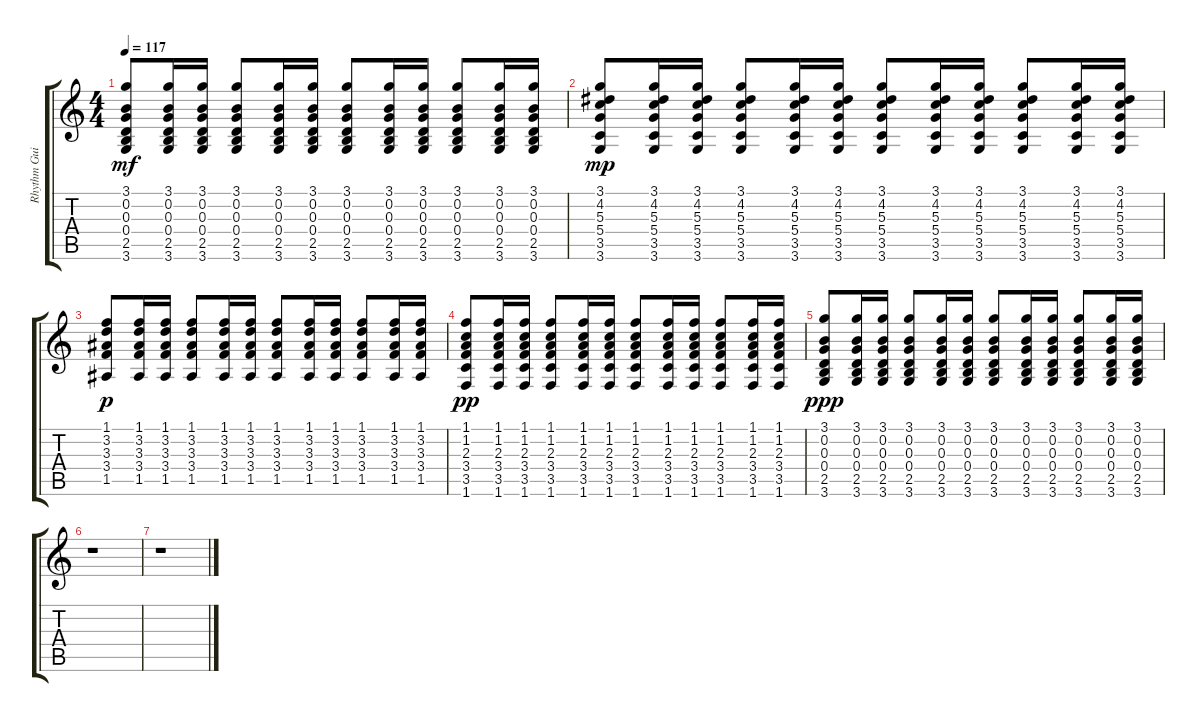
\track ("Rhythm Guitar (Acoustic)" "Rhythm Gui") {instrument acousticguitarsteel}
\staff {score tabs}
\tuning (E4 B3 G3 D3 A2 E2) {hide}
\ts (4 4)
\tempo 117
\clef g2
\ks c
(3.1 0.2 0.3 0.4 2.5 3.6).8{dy mf} (3.1 0.2 0.3 0.4 2.5 3.6).16 (3.1 0.2 0.3 0.4 2.5 3.6).16 (3.1 0.2 0.3 0.4 2.5 3.6).8 (3.1 0.2 0.3 0.4 2.5 3.6).16 (3.1 0.2 0.3 0.4 2.5 3.6).16 (3.1 0.2 0.3 0.4 2.5 3.6).8 (3.1 0.2 0.3 0.4 2.5 3.6).16 (3.1 0.2 0.3 0.4 2.5 3.6).16 (3.1 0.2 0.3 0.4 2.5 3.6).8 (3.1 0.2 0.3 0.4 2.5 3.6).16 (3.1 0.2 0.3 0.4 2.5 3.6).16 |
(3.1 4.2 5.3 5.4 3.5 3.6).8{dy mp} (3.1 4.2 5.3 5.4 3.5 3.6).16 (3.1 4.2 5.3 5.4 3.5 3.6).16 (3.1 4.2 5.3 5.4 3.5 3.6).8 (3.1 4.2 5.3 5.4 3.5 3.6).16 (3.1 4.2 5.3 5.4 3.5 3.6).16 (3.1 4.2 5.3 5.4 3.5 3.6).8 (3.1 4.2 5.3 5.4 3.5 3.6).16 (3.1 4.2 5.3 5.4 3.5 3.6).16 (3.1 4.2 5.3 5.4 3.5 3.6).8 (3.1 4.2 5.3 5.4 3.5 3.6).16 (3.1 4.2 5.3 5.4 3.5 3.6).16 |
(1.1 3.2 3.3 3.4 1.5).8{dy p} (1.1 3.2 3.3 3.4 1.5).16 (1.1 3.2 3.3 3.4 1.5).16 (1.1 3.2 3.3 3.4 1.5).8 (1.1 3.2 3.3 3.4 1.5).16 (1.1 3.2 3.3 3.4 1.5).16 (1.1 3.2 3.3 3.4 1.5).8 (1.1 3.2 3.3 3.4 1.5).16 (1.1 3.2 3.3 3.4 1.5).16 (1.1 3.2 3.3 3.4 1.5).8 (1.1 3.2 3.3 3.4 1.5).16 (1.1 3.2 3.3 3.4 1.5).16 |
(1.1 1.2 2.3 3.4 3.5 1.6).8{dy pp} (1.1 1.2 2.3 3.4 3.5 1.6).16 (1.1 1.2 2.3 3.4 3.5 1.6).16 (1.1 1.2 2.3 3.4 3.5 1.6).8 (1.1 1.2 2.3 3.4 3.5 1.6).16 (1.1 1.2 2.3 3.4 3.5 1.6).16 (1.1 1.2 2.3 3.4 3.5 1.6).8 (1.1 1.2 2.3 3.4 3.5 1.6).16 (1.1 1.2 2.3 3.4 3.5 1.6).16 (1.1 1.2 2.3 3.4 3.5 1.6).8 (1.1 1.2 2.3 3.4 3.5 1.6).16 (1.1 1.2 2.3 3.4 3.5 1.6).16 |
(3.1 0.2 0.3 0.4 2.5 3.6).8{dy ppp} (3.1 0.2 0.3 0.4 2.5 3.6).16 (3.1 0.2 0.3 0.4 2.5 3.6).16 (3.1 0.2 0.3 0.4 2.5 3.6).8 (3.1 0.2 0.3 0.4 2.5 3.6).16 (3.1 0.2 0.3 0.4 2.5 3.6).16 (3.1 0.2 0.3 0.4 2.5 3.6).8 (3.1 0.2 0.3 0.4 2.5 3.6).16 (3.1 0.2 0.3 0.4 2.5 3.6).16 (3.1 0.2 0.3 0.4 2.5 3.6).8 (3.1 0.2 0.3 0.4 2.5 3.6).16 (3.1 0.2 0.3 0.4 2.5 3.6).16 |
r.1 |
r.1
